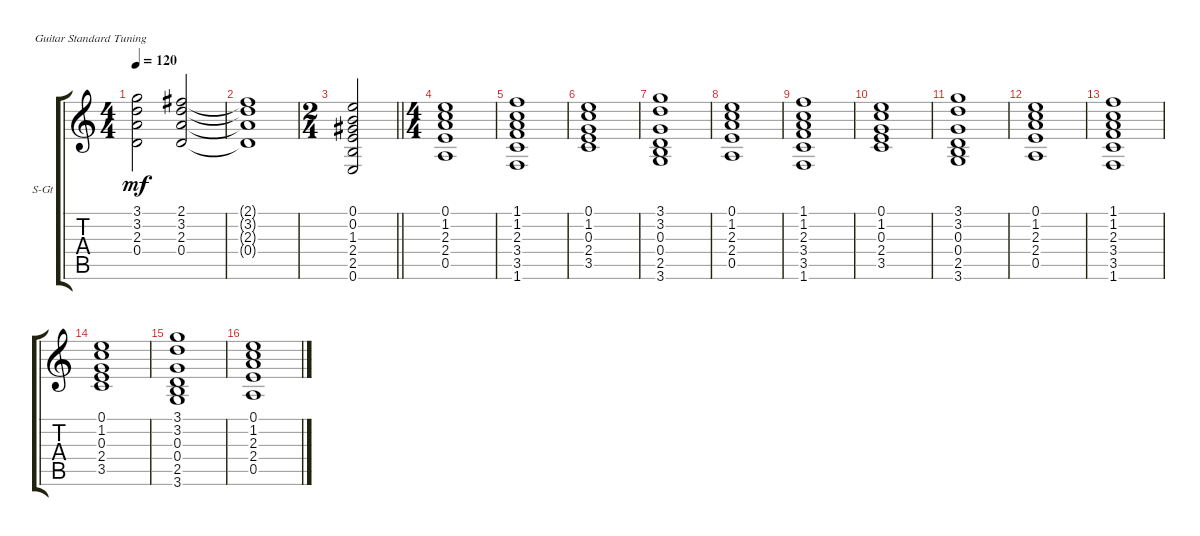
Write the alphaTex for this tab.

\defaultSystemsLayout 4
\bracketExtendMode groupsimilarinstruments
\firstSystemTrackNameOrientation horizontal
\otherSystemsTrackNameOrientation horizontal
\track ("Rhythm Acoustic" "S-Gt") {instrument acousticguitarsteel}
\staff {score tabs}
\tuning (E4 B3 G3 D3 A2 E2)
\ts (4 4)
\tempo 120
\clef g2
\ks aminor
(0.4 2.3 3.2 3.1).2{dy mf} (0.4 2.3 3.2 2.1).2 |
(0.4{t} 2.3{t} 3.2{t} 2.1{t}).1 |
\ts (2 4)
\barLineRight lightlight
(0.6 2.5 2.4 1.3 0.2 0.1).2 |
\ts (4 4)
(0.5 2.4 2.3 1.2 0.1).1 |
(1.6 3.5 3.4 2.3 1.2 1.1).1 |
(3.5 2.4 0.3 1.2 0.1).1 |
(3.6 2.5 0.4 0.3 3.2 3.1).1 |
(0.5 2.4 2.3 1.2 0.1).1 |
(1.6 3.5 3.4 2.3 1.2 1.1).1 |
(3.5 2.4 0.3 1.2 0.1).1 |
(3.6 2.5 0.4 0.3 3.2 3.1).1 |
(0.5 2.4 2.3 1.2 0.1).1 |
(1.6 3.5 3.4 2.3 1.2 1.1).1 |
(3.5 2.4 0.3 1.2 0.1).1 |
(3.6 2.5 0.4 0.3 3.2 3.1).1 |
(0.5 2.4 2.3 1.2 0.1).1
